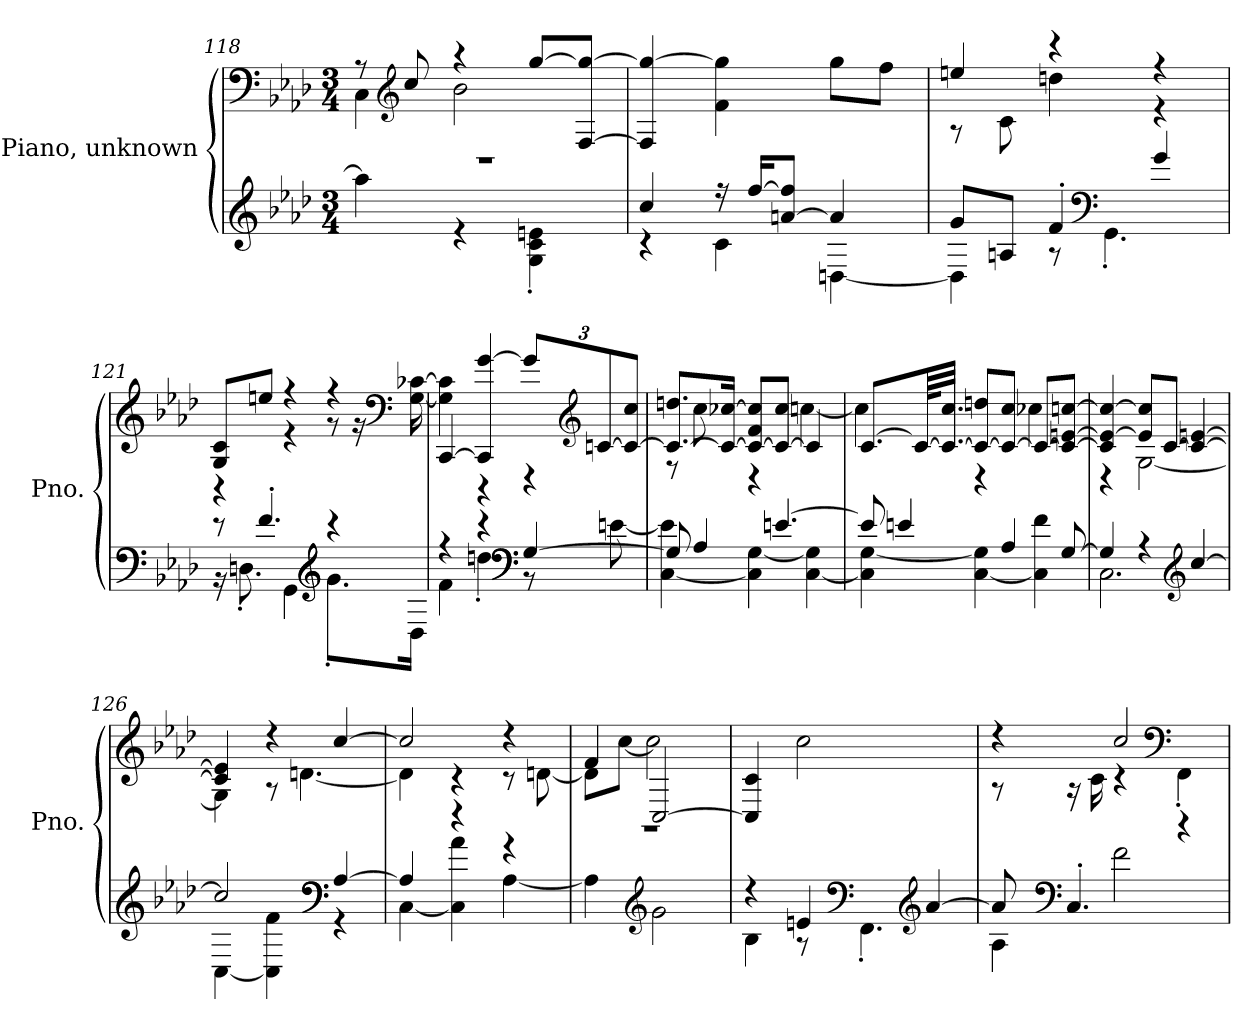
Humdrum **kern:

**kern	**kern
*part1	*part1
*staff2	*staff1
*I"Piano, unknown	*
*I'Pno.	*
!!LO:LB:g=z
*clefG2	*clefF4
*k[b-e-a-d-]	*k[b-e-a-d-]
*M3/4	*M3/4
=118	=118
*^	*^
2.r	4aa\]	8r	4C\
*	*	*clefG2	*
.	.	8cc/	.
.	4r	4r	2b-\
.	4G\' 4c\' 4en\'	[8gg/L	.
.	.	[8F/ 8gg/_J	.
*	*	*v	*v
=119	=119	=119
4cc/	4r	4F/] 4gg/_
16r	4c\	4f\ 4gg\]
[16ff/KL	.	.
[8an/ 8ff/]J	.	.
4a/]	[4Dn\	8gg\L
.	.	8ff\J
=120	=120	=120
*	*	*^
8g/L	4D\]	4een/	8r
8An/J	.	.	8c\
4f'/	8r	4r	4ddn\
*clefF4	*	*	*
.	4.GG'\	.	.
4g/	.	4r	4r
=121	=121	=121	=121
8r	16r	8G/ 8c/L	4r
.	8.Dn'\	.	.
4.f'/	.	8een/J	.
.	4GG\	4r	4r
*clefG2	*	*	*
4r	8.g'\L	4r	8r
.	.	.	16r
*	*	*clefF4	*
.	16D\Jk	.	[16G\ [16c-X\
!!LO:PB:g=z	!!
=122	=122	=122	=122
4r	4f\	[4CC/	4G\] 4c-\]
4r	4ddn'\	4CC/] [4g/	4r
*clefF4	*	*	*
*	*	*Xbrackettup	*
[4G/	8r	12g/L]	4r
*	*	*clefG2	*
.	.	[12cn/	.
.	[8en\	.	.
.	.	12c/_ 12cc/J	.
=123	=123	=123	=123
8G/]	[4C\ 4e\]	8.c/_ 8.ddn/L	8r
4A-/	.	.	8cc\
.	.	16c/_ [16cc-X/Jk	.
.	4C\] [4G\	8c/_ 8f/ 8cc-/]L	4r
[4.en/	.	8c/_ 8cc-/J	.
.	[4C\ 4G\]	4c/]	[4ccn\
=124	=124	=124	=124
8e/]	4C\] [4G\	[8.c/L	4cc\]
4en/	.	.	.
.	.	64c/KLL_	.
.	.	32.c/_ 32.cc/JJJ	.
.	[4C\ 4G\]	8c/_ 8ddn/L	4r
4A-/	.	8c/_ 8cc/J	.
.	4C\] 4f\	8c/L_	4cc-X\
[8G/	.	8c/_ [8en/ [8ccn/J	.
=125	=125	=125	=125
4G/]	2.C\	4c/] 4e/_ 4cc/_	4r
4r	.	8e/] 8cc/]L	[2G\
.	.	[8c/J	.
*clefG2	*	*	*
[4cc/	.	4c/_ [4en/	.
!!LO:LB:g=z	!!
=126	=126	=126	=126
2cc/]	[4C\	4c/] 4e/]	4G\]
.	4C\] 4f\	4r	8r
.	.	.	[4.dn\
*clefF4	*	*	*
[4A-/	4r	[4cc/	.
=127	=127	=127	=127
4A-/]	[4C\	2cc/]	4d\]
4r	4C\] 4a-\	.	4r
4r	[4A-\	4r	8r
.	.	.	[8dn\
=128	=128	=128	=128
2.r	4A-\]	4f/	8d\L]
.	.	.	[8cc\J
*clefG2	*	*	*
.	2g\	[2C/	2cc\]
*	*	*v	*v
=129	=129	=129
4r	4B-\	4C/] 4c/
4en/	8r	2cc\
*clefF4	*	*
.	4.FF'\	.
*clefG2	*	*
[4a-/	.	.
=130	=130	=130
*	*	*^
8a-/]	4A-\	4r	8r
*clefF4	*	*	*
4.C'/	.	.	16r
.	.	.	16c\
.	2f\	2cc/	4r
*	*	*clefF4	*
4r	.	.	4FF'\
*v	*v	*	*
*	*v	*v
=	=
*-	*-
